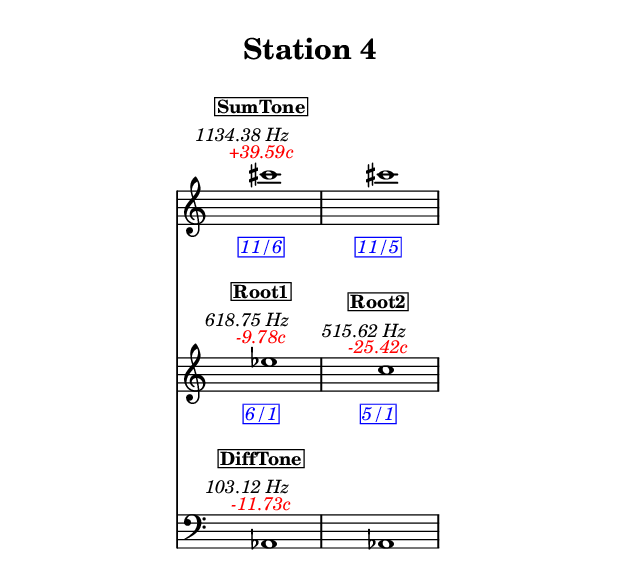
\version "2.20.0"
\language "english"

#(set-default-paper-size "a6" 'portrait)
#(set-global-staff-size 16)

\header {
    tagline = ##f
    title = \markup {
        \pad-around
            #3
            "Station 4"
        }
}

\layout {
    indent = #25
}

\paper {
    systems-per-page = 1
}

\score {
    \new Score
    <<
        \new Staff
        \with
        {
            \remove Time_signature_engraver
        }
        {
            \clef "treble"
            cs'''1
            - \tweak color #red
            ^ \markup {
                \halign
                    #0
                    \italic
                        {
                            +39.59c
                        }
                }
            ^ \markup {
                \halign
                    #1
                    \italic
                        {
                            1134.38
                            Hz
                        }
                }
            ^ \markup {
                \pad-around
                    #1
                    \box
                        \vcenter
                            \halign
                                #0
                                \bold
                                    {
                                        SumTone
                                    }
                }
            - \tweak color #blue
            _ \markup {
                \pad-around
                    #1
                    \box
                        \halign
                            #0
                            \italic
                                {
                                    11/6
                                }
                }
            \override Score.NonMusicalPaperColumn.padding = #5
            \clef "treble"
            cs'''1
            - \tweak color #blue
            _ \markup {
                \pad-around
                    #1
                    \box
                        \halign
                            #0
                            \italic
                                {
                                    11/5
                                }
                }
        }
        \new Staff
        \with
        {
            \remove Time_signature_engraver
        }
        {
            \clef "treble"
            ef''1
            - \tweak color #red
            ^ \markup {
                \halign
                    #0
                    \italic
                        {
                            -9.78c
                        }
                }
            ^ \markup {
                \halign
                    #1
                    \italic
                        {
                            618.75
                            Hz
                        }
                }
            ^ \markup {
                \pad-around
                    #1
                    \box
                        \vcenter
                            \halign
                                #0
                                \bold
                                    {
                                        Root1
                                    }
                }
            - \tweak color #blue
            _ \markup {
                \pad-around
                    #1
                    \box
                        \halign
                            #0
                            \italic
                                {
                                    6/1
                                }
                }
            \clef "treble"
            c''1
            - \tweak color #red
            ^ \markup {
                \halign
                    #0
                    \italic
                        {
                            -25.42c
                        }
                }
            ^ \markup {
                \halign
                    #1
                    \italic
                        {
                            515.62
                            Hz
                        }
                }
            ^ \markup {
                \pad-around
                    #1
                    \box
                        \vcenter
                            \halign
                                #0
                                \bold
                                    {
                                        Root2
                                    }
                }
            - \tweak color #blue
            _ \markup {
                \pad-around
                    #1
                    \box
                        \halign
                            #0
                            \italic
                                {
                                    5/1
                                }
                }
        }
        \new Staff
        \with
        {
            \remove Time_signature_engraver
        }
        {
            \clef "bass"
            af,1
            - \tweak color #red
            ^ \markup {
                \halign
                    #0
                    \italic
                        {
                            -11.73c
                        }
                }
            ^ \markup {
                \halign
                    #1
                    \italic
                        {
                            103.12
                            Hz
                        }
                }
            ^ \markup {
                \pad-around
                    #1
                    \box
                        \vcenter
                            \halign
                                #0
                                \bold
                                    {
                                        DiffTone
                                    }
                }
            \clef "bass"
            af,1
        }
    >>
}